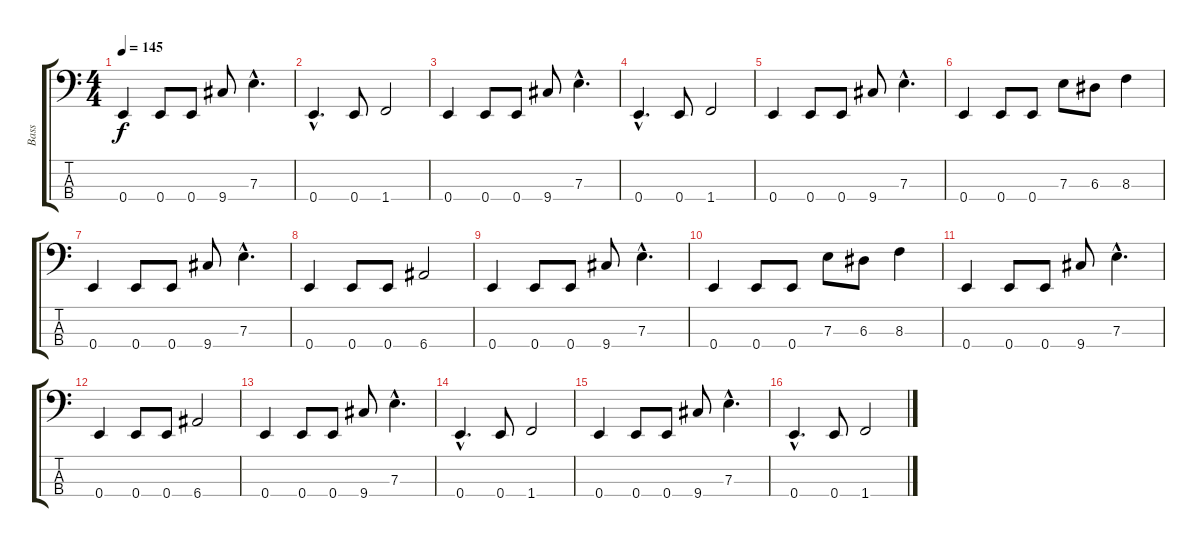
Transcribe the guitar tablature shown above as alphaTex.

\track ("Bass" "Bass") {instrument electricbassfinger}
\staff {score tabs}
\tuning (G2 D2 A1 E1) {hide}
\ts (4 4)
\tempo 145
\clef f4
\ks c
0.4.4{dy f} 0.4.8 0.4.8 9.4.8 7.3{hac}.4{d} |
0.4{hac}.4{d} 0.4.8 1.4.2 |
0.4.4 0.4.8 0.4.8 9.4.8 7.3{hac}.4{d} |
0.4{hac}.4{d} 0.4.8 1.4.2 |
0.4.4 0.4.8 0.4.8 9.4.8 7.3{hac}.4{d} |
0.4.4 0.4.8 0.4.8 7.3.8 6.3.8 8.3.4 |
0.4.4 0.4.8 0.4.8 9.4.8 7.3{hac}.4{d} |
0.4.4 0.4.8 0.4.8 6.4.2 |
0.4.4 0.4.8 0.4.8 9.4.8 7.3{hac}.4{d} |
0.4.4 0.4.8 0.4.8 7.3.8 6.3.8 8.3.4 |
0.4.4 0.4.8 0.4.8 9.4.8 7.3{hac}.4{d} |
0.4.4 0.4.8 0.4.8 6.4.2 |
0.4.4 0.4.8 0.4.8 9.4.8 7.3{hac}.4{d} |
0.4{hac}.4{d} 0.4.8 1.4.2 |
0.4.4 0.4.8 0.4.8 9.4.8 7.3{hac}.4{d} |
0.4{hac}.4{d} 0.4.8 1.4.2
